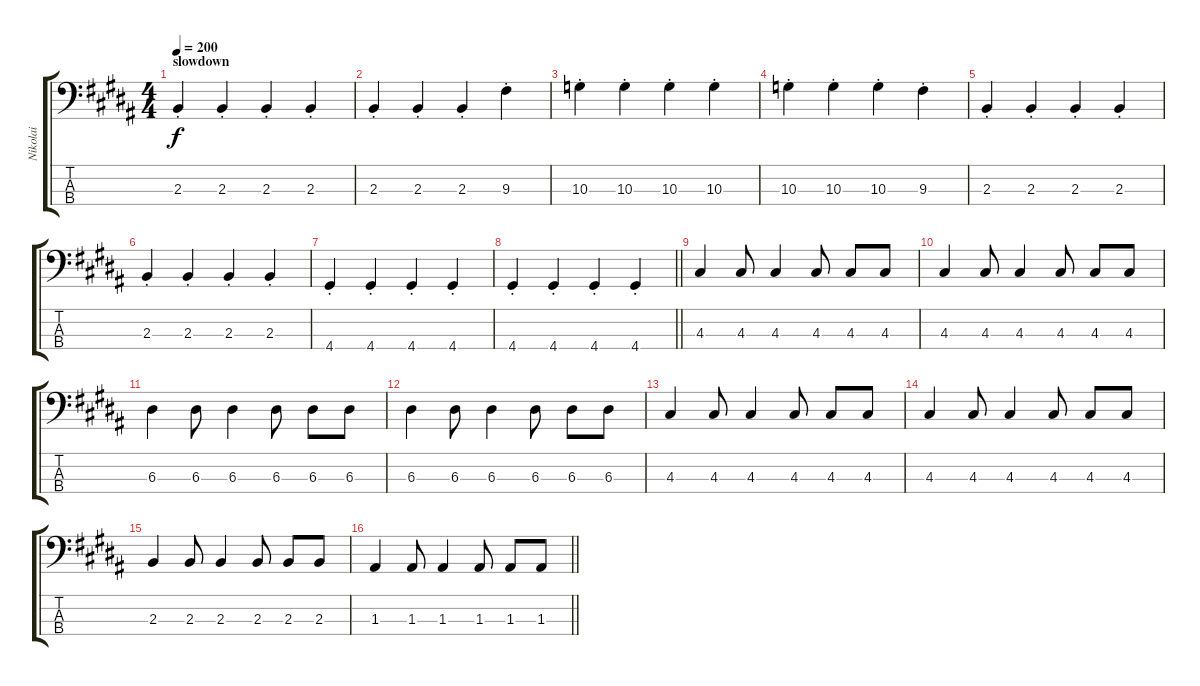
\track ("Nikolai" "Nikolai") {instrument electricbassfinger}
\staff {score tabs}
\tuning (G2 D2 A1 E1) {hide}
\ts (4 4)
\section ("" "slowdown")
\tempo 200
\clef f4
\ks b
2.3{st}.4{dy f} 2.3{st}.4 2.3{st}.4 2.3{st}.4 |
2.3{st}.4 2.3{st}.4 2.3{st}.4 9.3{st}.4 |
10.3{st}.4 10.3{st}.4 10.3{st}.4 10.3{st}.4 |
10.3{st}.4 10.3{st}.4 10.3{st}.4 9.3{st}.4 |
2.3{st}.4 2.3{st}.4 2.3{st}.4 2.3{st}.4 |
2.3{st}.4 2.3{st}.4 2.3{st}.4 2.3{st}.4 |
4.4{st}.4 4.4{st}.4 4.4{st}.4 4.4{st}.4 |
\barLineRight lightlight
4.4{st}.4 4.4{st}.4 4.4{st}.4 4.4{st}.4 |
\section ("" "")
4.3.4 4.3.8 4.3.4 4.3.8 4.3.8 4.3.8 |
4.3.4 4.3.8 4.3.4 4.3.8 4.3.8 4.3.8 |
6.3.4 6.3.8 6.3.4 6.3.8 6.3.8 6.3.8 |
6.3.4 6.3.8 6.3.4 6.3.8 6.3.8 6.3.8 |
4.3.4 4.3.8 4.3.4 4.3.8 4.3.8 4.3.8 |
4.3.4 4.3.8 4.3.4 4.3.8 4.3.8 4.3.8 |
2.3.4 2.3.8 2.3.4 2.3.8 2.3.8 2.3.8 |
\barLineRight lightlight
1.3.4 1.3.8 1.3.4 1.3.8 1.3.8 1.3.8
